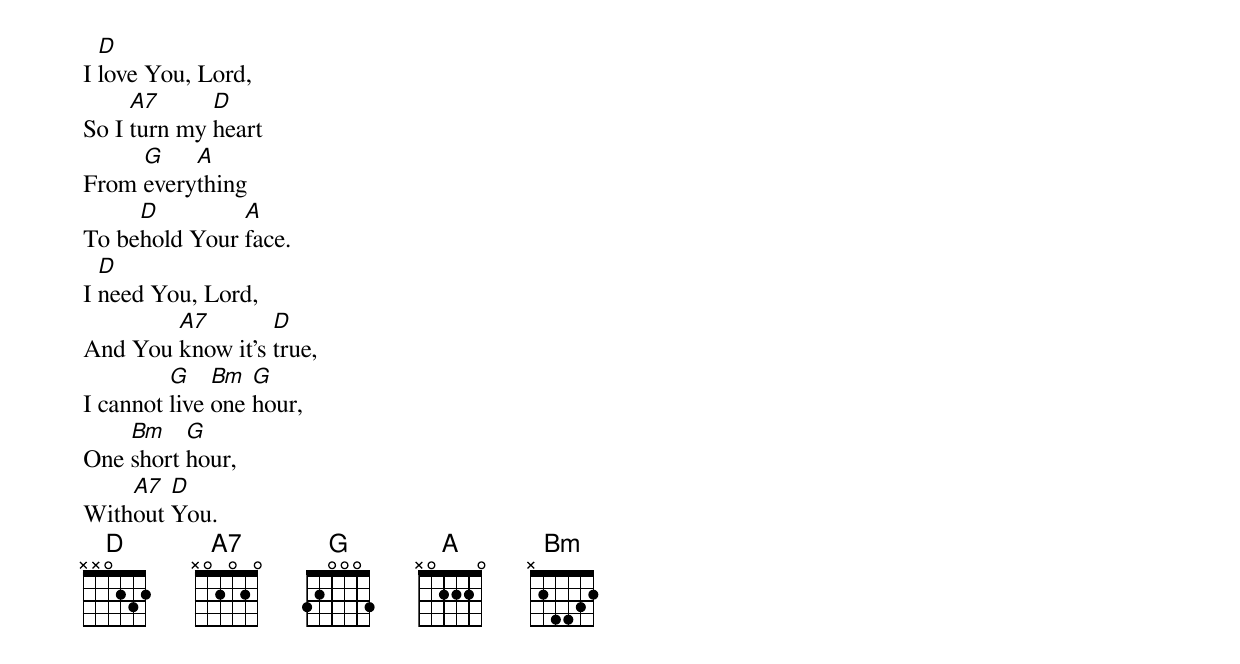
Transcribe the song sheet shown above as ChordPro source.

I [D]love You, Lord,
So I [A7]turn my [D]heart
From [G]every[A]thing
To be[D]hold Your [A]face.
I [D]need You, Lord,
And You [A7]know it’s [D]true,
I cannot [G]live [Bm]one [G]hour,
One [Bm]short [G]hour,
With[A7]out [D]You.
